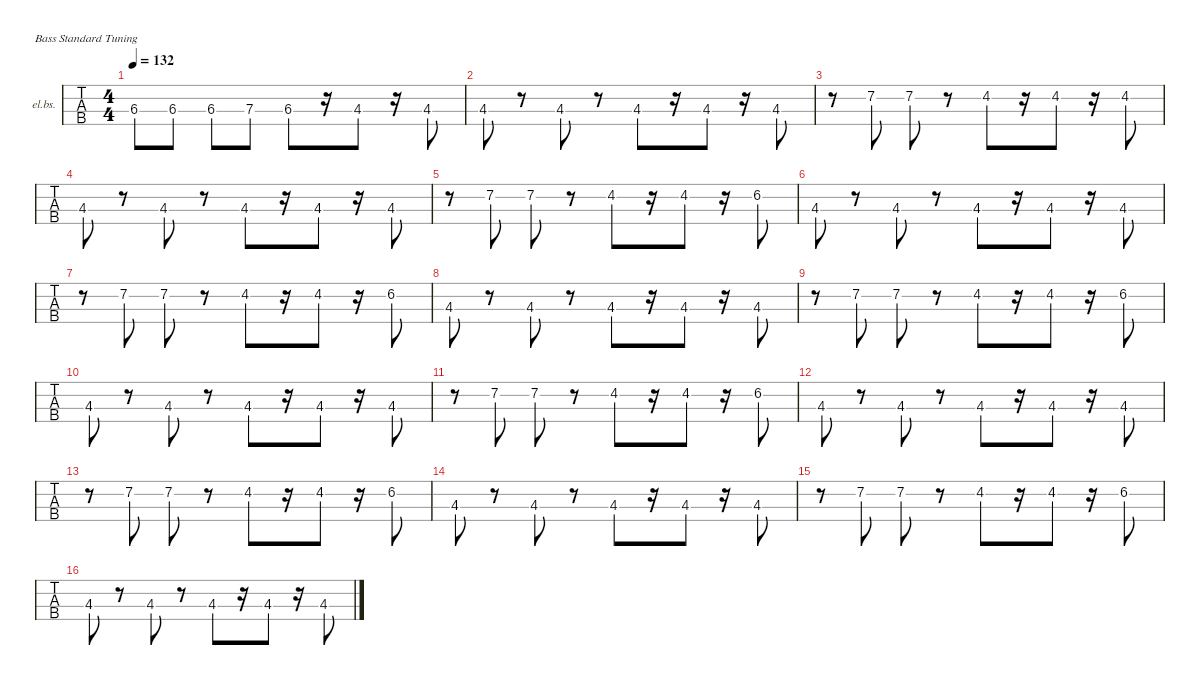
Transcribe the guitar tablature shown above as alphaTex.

\defaultSystemsLayout 4
\hideDynamics
\bracketExtendMode nobrackets
\firstSystemTrackNameOrientation horizontal
\otherSystemsTrackNameOrientation horizontal
\track ("Electric Bass" "el.bs.") {instrument electricbassfinger}
\staff {tabs}
\tuning (G2 D2 A1 E1)
\ts (4 4)
\tempo 132
\clef f4
\ks c
6.3{acc #}.8{dy mf beam Up} 6.3{acc #}.8{beam Up} 6.3{acc #}.8{beam Down} 7.3.8{beam Down} 6.3{acc #}.8{beam Up} r.16{beam Up} 4.3{acc #}.8{beam Up} r.16{beam Up} 4.3{acc #}.8{beam Up} |
4.3{acc #}.8{beam Up} r.8{beam Up} 4.3{acc #}.8{beam Up} r.8{beam Up} 4.3{acc #}.8{beam Up} r.16{beam Up} 4.3{acc #}.8{beam Up} r.16{beam Up} 4.3{acc #}.8{beam Up} |
r.8{beam Down} 7.2.8{beam Down} 7.2.8{beam Down} r.8{beam Down} 4.2{acc #}.8{beam Down} r.16{beam Down} 4.2{acc #}.8{beam Down} r.16{beam Down} 4.2{acc #}.8{beam Down} |
4.3{acc #}.8{beam Up} r.8{beam Up} 4.3{acc #}.8{beam Up} r.8{beam Up} 4.3{acc #}.8{beam Up} r.16{beam Up} 4.3{acc #}.8{beam Up} r.16{beam Up} 4.3{acc #}.8{beam Up} |
r.8{beam Down} 7.2.8{beam Down} 7.2.8{beam Down} r.8{beam Down} 4.2{acc #}.8{beam Down} r.16{beam Down} 4.2{acc #}.8{beam Down} r.16{beam Down} 6.2{acc #}.8{beam Down} |
4.3{acc #}.8{beam Up} r.8{beam Up} 4.3{acc #}.8{beam Up} r.8{beam Up} 4.3{acc #}.8{beam Up} r.16{beam Up} 4.3{acc #}.8{beam Up} r.16{beam Up} 4.3{acc #}.8{beam Up} |
r.8{beam Down} 7.2.8{beam Down} 7.2.8{beam Down} r.8{beam Down} 4.2{acc #}.8{beam Down} r.16{beam Down} 4.2{acc #}.8{beam Down} r.16{beam Down} 6.2{acc #}.8{beam Down} |
4.3{acc #}.8{beam Up} r.8{beam Up} 4.3{acc #}.8{beam Up} r.8{beam Up} 4.3{acc #}.8{beam Up} r.16{beam Up} 4.3{acc #}.8{beam Up} r.16{beam Up} 4.3{acc #}.8{beam Up} |
r.8{beam Down} 7.2.8{beam Down} 7.2.8{beam Down} r.8{beam Down} 4.2{acc #}.8{beam Down} r.16{beam Down} 4.2{acc #}.8{beam Down} r.16{beam Down} 6.2{acc #}.8{beam Down} |
4.3{acc #}.8{beam Up} r.8{beam Up} 4.3{acc #}.8{beam Up} r.8{beam Up} 4.3{acc #}.8{beam Up} r.16{beam Up} 4.3{acc #}.8{beam Up} r.16{beam Up} 4.3{acc #}.8{beam Up} |
r.8{beam Down} 7.2.8{beam Down} 7.2.8{beam Down} r.8{beam Down} 4.2{acc #}.8{beam Down} r.16{beam Down} 4.2{acc #}.8{beam Down} r.16{beam Down} 6.2{acc #}.8{beam Down} |
4.3{acc #}.8{beam Up} r.8{beam Up} 4.3{acc #}.8{beam Up} r.8{beam Up} 4.3{acc #}.8{beam Up} r.16{beam Up} 4.3{acc #}.8{beam Up} r.16{beam Up} 4.3{acc #}.8{beam Up} |
r.8{beam Down} 7.2.8{beam Down} 7.2.8{beam Down} r.8{beam Down} 4.2{acc #}.8{beam Down} r.16{beam Down} 4.2{acc #}.8{beam Down} r.16{beam Down} 6.2{acc #}.8{beam Down} |
4.3{acc #}.8{beam Up} r.8{beam Up} 4.3{acc #}.8{beam Up} r.8{beam Up} 4.3{acc #}.8{beam Up} r.16{beam Up} 4.3{acc #}.8{beam Up} r.16{beam Up} 4.3{acc #}.8{beam Up} |
r.8{beam Down} 7.2.8{beam Down} 7.2.8{beam Down} r.8{beam Down} 4.2{acc #}.8{beam Down} r.16{beam Down} 4.2{acc #}.8{beam Down} r.16{beam Down} 6.2{acc #}.8{beam Down} |
4.3{acc #}.8{beam Up} r.8{beam Up} 4.3{acc #}.8{beam Up} r.8{beam Up} 4.3{acc #}.8{beam Up} r.16{beam Up} 4.3{acc #}.8{beam Up} r.16{beam Up} 4.3{acc #}.8{beam Up}
